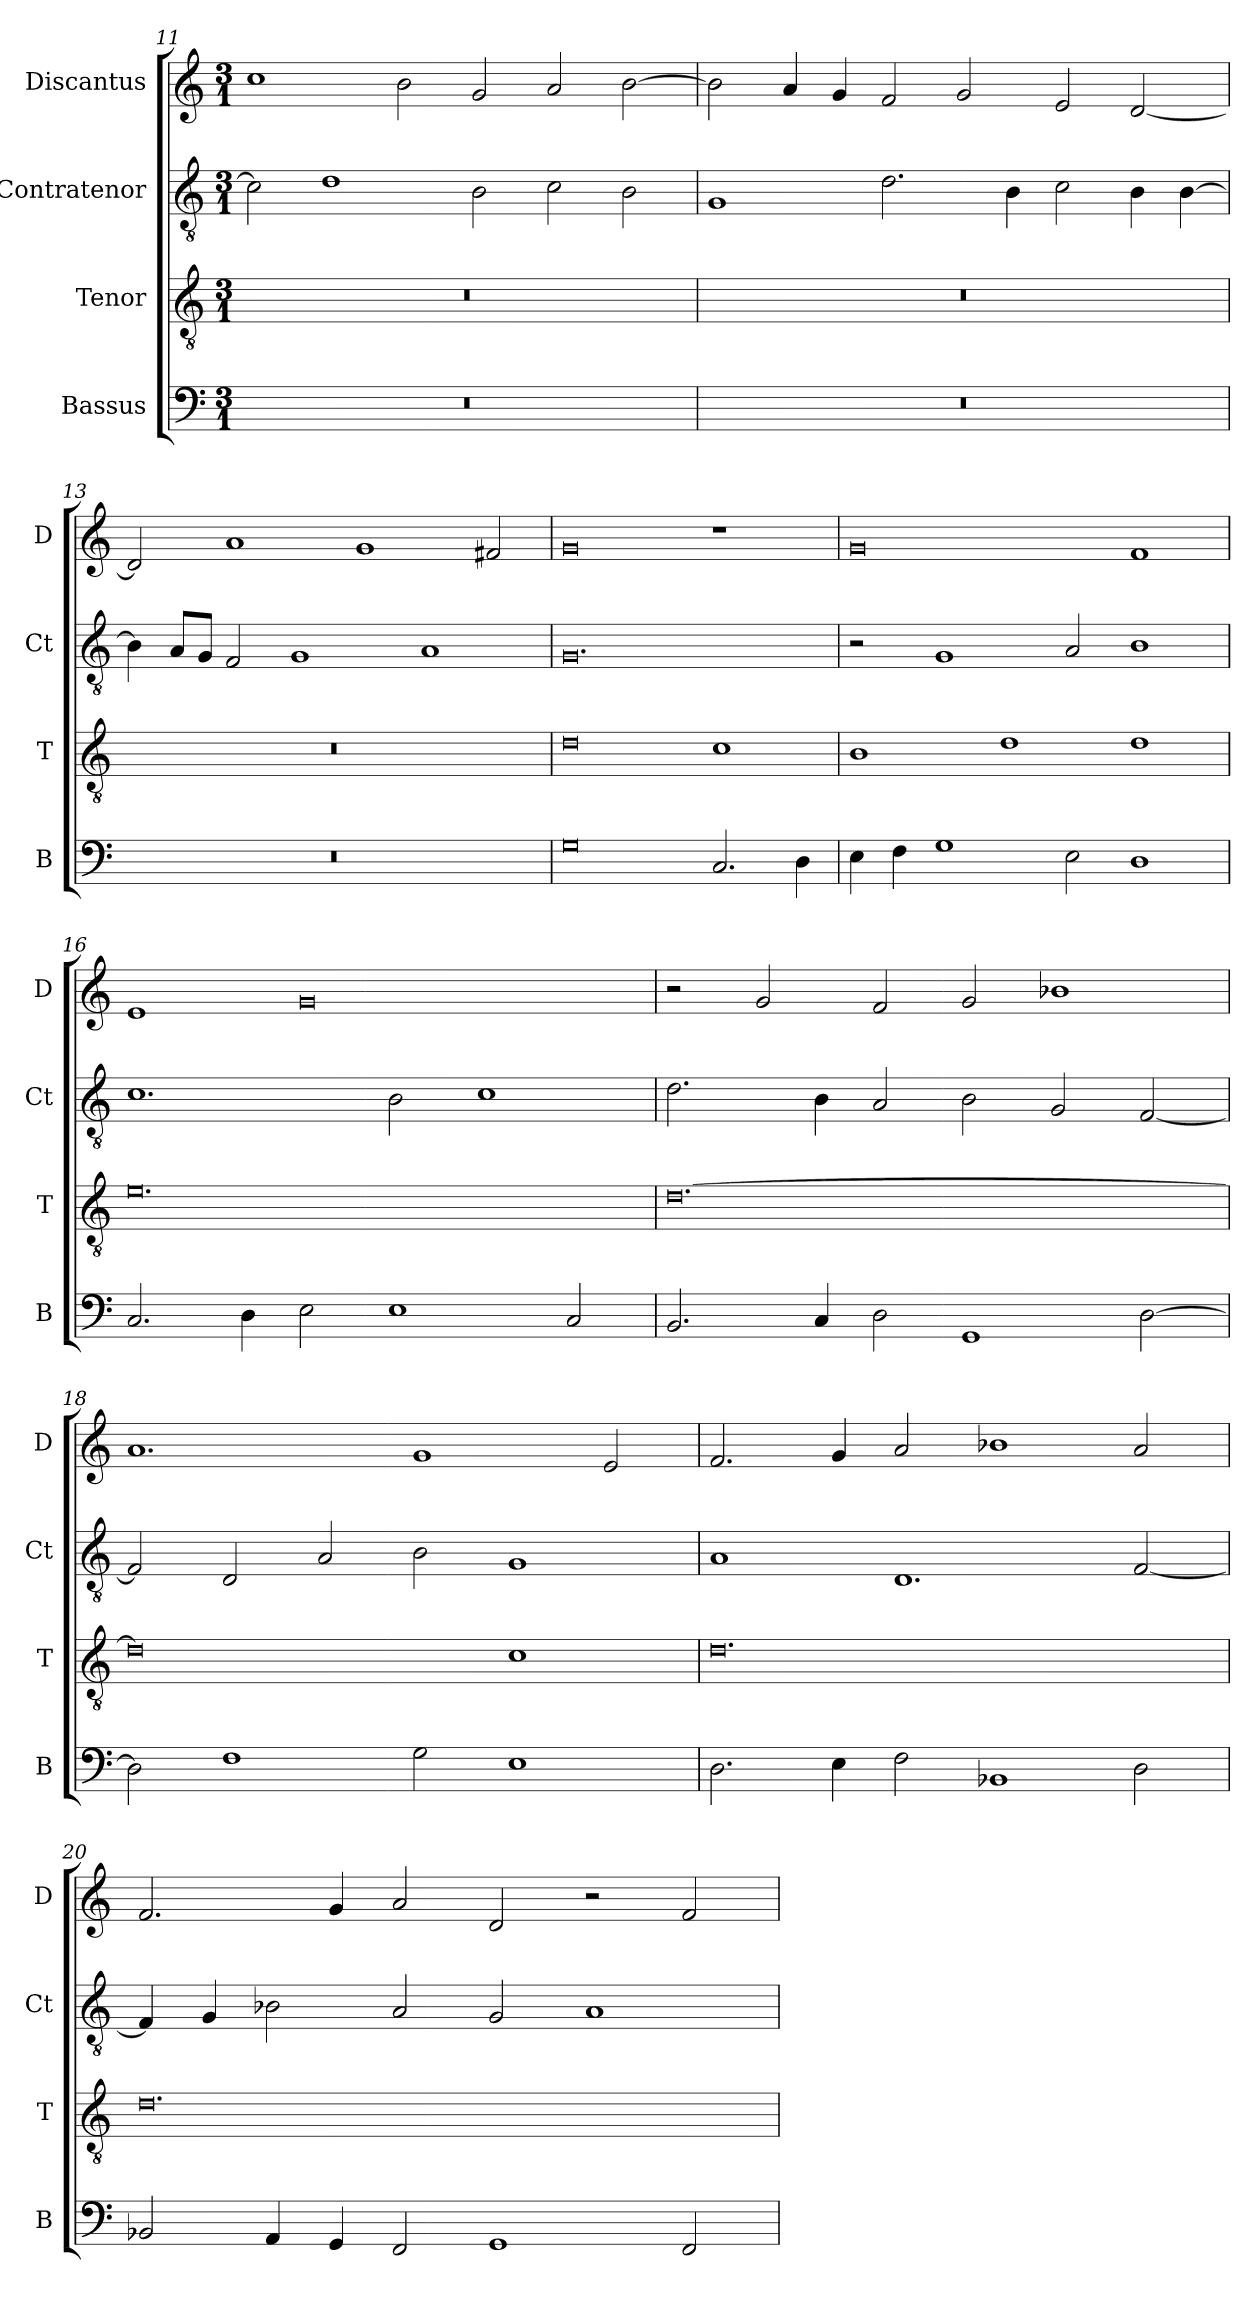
**kern	**kern	**kern	**kern
*part4	*part3	*part2	*part1
*staff4	*staff3	*staff2	*staff1
*I"Bassus	*I"Tenor	*I"Contratenor	*I"Discantus
*I'B	*I'T	*I'Ct	*I'D
*clefF4	*clefGv2	*clefGv2	*clefG2
*k[]	*k[]	*k[]	*k[]
*M3/1	*M3/1	*M3/1	*M3/1
=11	=11	=11	=11
0.r	0.r	2c\]	1cc
.	.	1d	.
.	.	.	2b\
.	.	2B\	2g/
.	.	2c\	2a/
.	.	2B\	[2b\
=12	=12	=12	=12
0.r	0.r	1G	2b\]
.	.	.	4a/
.	.	.	4g/
.	.	2.d\	2f/
.	.	.	2g/
.	.	4B\	.
.	.	2c\	2e/
.	.	4B\	[2d/
.	.	[4B\	.
=13	=13	=13	=13
0.r	0.r	4B\]	2d/]
.	.	8A/L	.
.	.	8G/J	.
.	.	2F/	1a
.	.	1G	.
.	.	.	1g
.	.	1A	.
.	.	.	2f#X/
=14	=14	=14	=14
0G	0d	0.G	0g
2.C/	1c	.	1r
4D\	.	.	.
=15	=15	=15	=15
4E\	1B	2r	0g
4F\	.	.	.
1G	.	1G	.
.	1d	.	.
2E\	.	2A/	.
1D	1d	1B	1f
=16	=16	=16	=16
2.C/	0.e	1.c	1e
4D\	.	.	.
2E\	.	.	0g
1E	.	2B\	.
.	.	1c	.
2C/	.	.	.
=17	=17	=17	=17
2.BB/	[0.d	2.d\	2r
.	.	.	2g/
4C/	.	4B\	.
2D\	.	2A/	2f/
1GG	.	2B\	2g/
.	.	2G/	1b-X
[2D\	.	[2F/	.
=18	=18	=18	=18
2D\]	0d]	2F/]	1.a
1F	.	2D/	.
.	.	2A/	.
2G\	.	2B\	1g
1E	1c	1G	.
.	.	.	2e/
=19	=19	=19	=19
2.D\	0.d	1A	2.f/
4E\	.	.	4g/
2F\	.	1.D	2a/
1BB-X	.	.	1b-X
2D\	.	[2F/	2a/
=20	=20	=20	=20
2BB-X/	0.d	4F/]	2.f/
.	.	4G/	.
4AA/	.	2B-X\	.
4GG/	.	.	4g/
2FF/	.	2A/	2a/
1GG	.	2G/	2d/
.	.	1A	2r
2FF/	.	.	2f/
=	=	=	=
*-	*-	*-	*-
